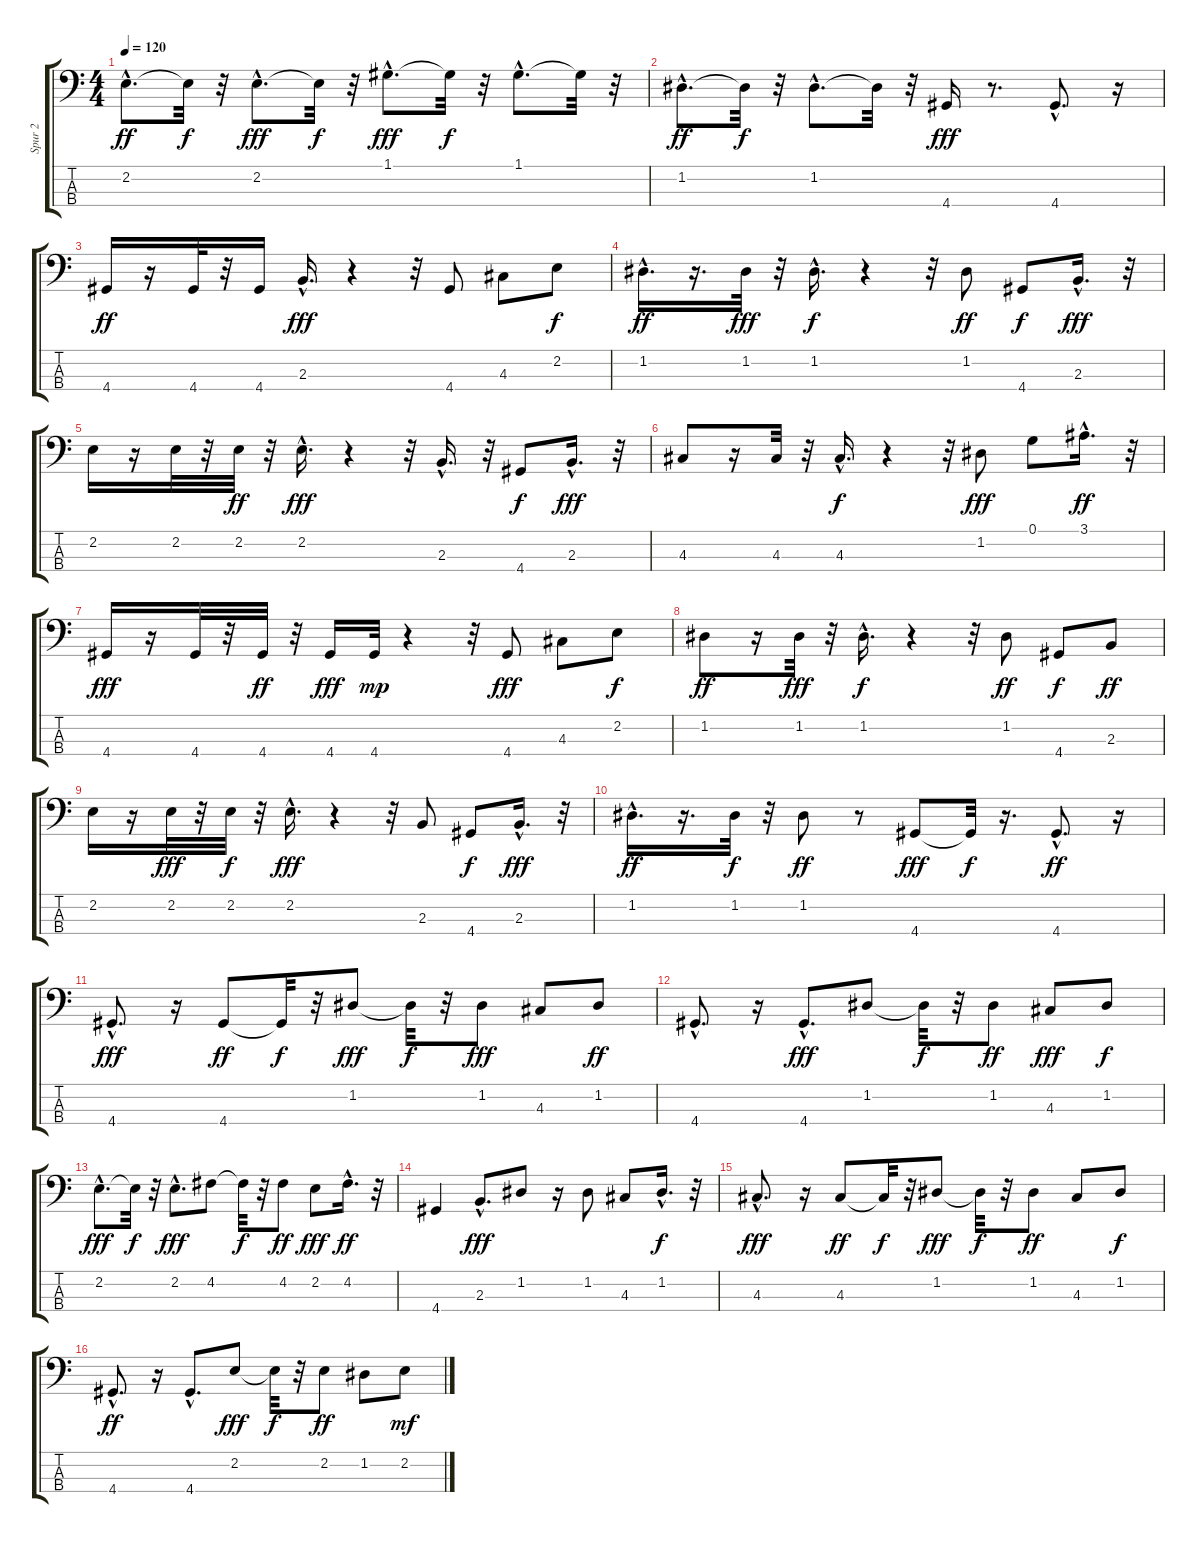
\track ("Spur 2" "Spur 2") {instrument synthbass2}
\staff {score tabs}
\tuning (G2 D2 A1 E1) {hide}
\ts (4 4)
\tempo 120
\clef f4
\ks c
2.2{hac}.8{d dy ff} 2.2{t}.32{dy f} r.32 2.2{hac}.8{d dy fff} 2.2{t}.32{dy f} r.32 1.1{hac}.8{d dy fff} 1.1{t}.32{dy f} r.32 1.1{hac}.8{d} 1.1{t}.32 r.32 |
1.2{hac}.8{d dy ff} 1.2{t}.32{dy f} r.32 1.2{hac}.8{d} 1.2{t}.32 r.32 4.4.16{dy fff} r.8{d} 4.4{hac}.8{d} r.16 |
4.4.16{dy ff} r.16 4.4.32 r.32 4.4.16 2.3{hac}.16{d dy fff} r.4 r.32 4.4.8 4.3.8 2.2.8{dy f} |
1.2{hac}.16{d dy ff} r.16{d} 1.2.32{dy fff} r.32 1.2{hac}.16{d dy f} r.4 r.32 1.2.8{dy ff} 4.4.8{dy f} 2.3{hac}.16{d dy fff} r.32 |
2.2.16 r.16 2.2.32 r.32 2.2.32{dy ff} r.32 2.2{hac}.16{d dy fff} r.4 r.32 2.3{hac}.16{d} r.32 4.4.8{dy f} 2.3{hac}.16{d dy fff} r.32 |
4.3.8 r.16 4.3.32 r.32 4.3{hac}.16{d dy f} r.4 r.32 1.2.8{dy fff} 0.1.8 3.1{hac}.16{d dy ff} r.32 |
4.4.16{dy fff} r.16 4.4.32 r.32 4.4.32{dy ff} r.32 4.4.16{dy fff} 4.4.32{dy mp} r.4 r.32 4.4.8{dy fff} 4.3.8 2.2.8{dy f} |
1.2.8{dy ff} r.16 1.2.32{dy fff} r.32 1.2{hac}.16{d dy f} r.4 r.32 1.2.8{dy ff} 4.4.8{dy f} 2.3.8{dy ff} |
2.2.16 r.16 2.2.32{dy fff} r.32 2.2.32{dy f} r.32 2.2{hac}.16{d dy fff} r.4 r.32 2.3.8 4.4.8{dy f} 2.3{hac}.16{d dy fff} r.32 |
1.2{hac}.16{d dy ff} r.16{d} 1.2.32{dy f} r.32 1.2.8{dy ff} r.8 4.4.8{dy fff} 4.4{t}.32{dy f} r.16{d} 4.4{hac}.8{d dy ff} r.16 |
4.4{hac}.8{d dy fff} r.16 4.4.8{dy ff} 4.4{t}.32{dy f} r.32 1.2.8{dy fff} 1.2{t}.32{dy f} r.32 1.2.8{dy fff} 4.3.8 1.2.8{dy ff} |
4.4{hac}.8{d} r.16 4.4{hac}.8{d dy fff} 1.2.8 1.2{t}.32{dy f} r.32 1.2.8{dy ff} 4.3.8{dy fff} 1.2.8{dy f} |
2.2{hac}.8{d dy fff} 2.2{t}.32{dy f} r.32 2.2{hac}.8{d dy fff} 4.2.8 4.2{t}.32{dy f} r.32 4.2.8{dy ff} 2.2.8{dy fff} 4.2{hac}.16{d dy ff} r.32 |
4.4.4 2.3{hac}.8{d dy fff} 1.2.8 r.16 1.2.8 4.3.8 1.2{hac}.16{d dy f} r.32 |
4.3{hac}.8{d dy fff} r.16 4.3.8{dy ff} 4.3{t}.32{dy f} r.32 1.2.8{dy fff} 1.2{t}.32{dy f} r.32 1.2.8{dy ff} 4.3.8 1.2.8{dy f} |
4.4{hac}.8{d dy ff} r.16 4.4{hac}.8{d} 2.2.8{dy fff} 2.2{t}.32{dy f} r.32 2.2.8{dy ff} 1.2.8 2.2.8{dy mf}
